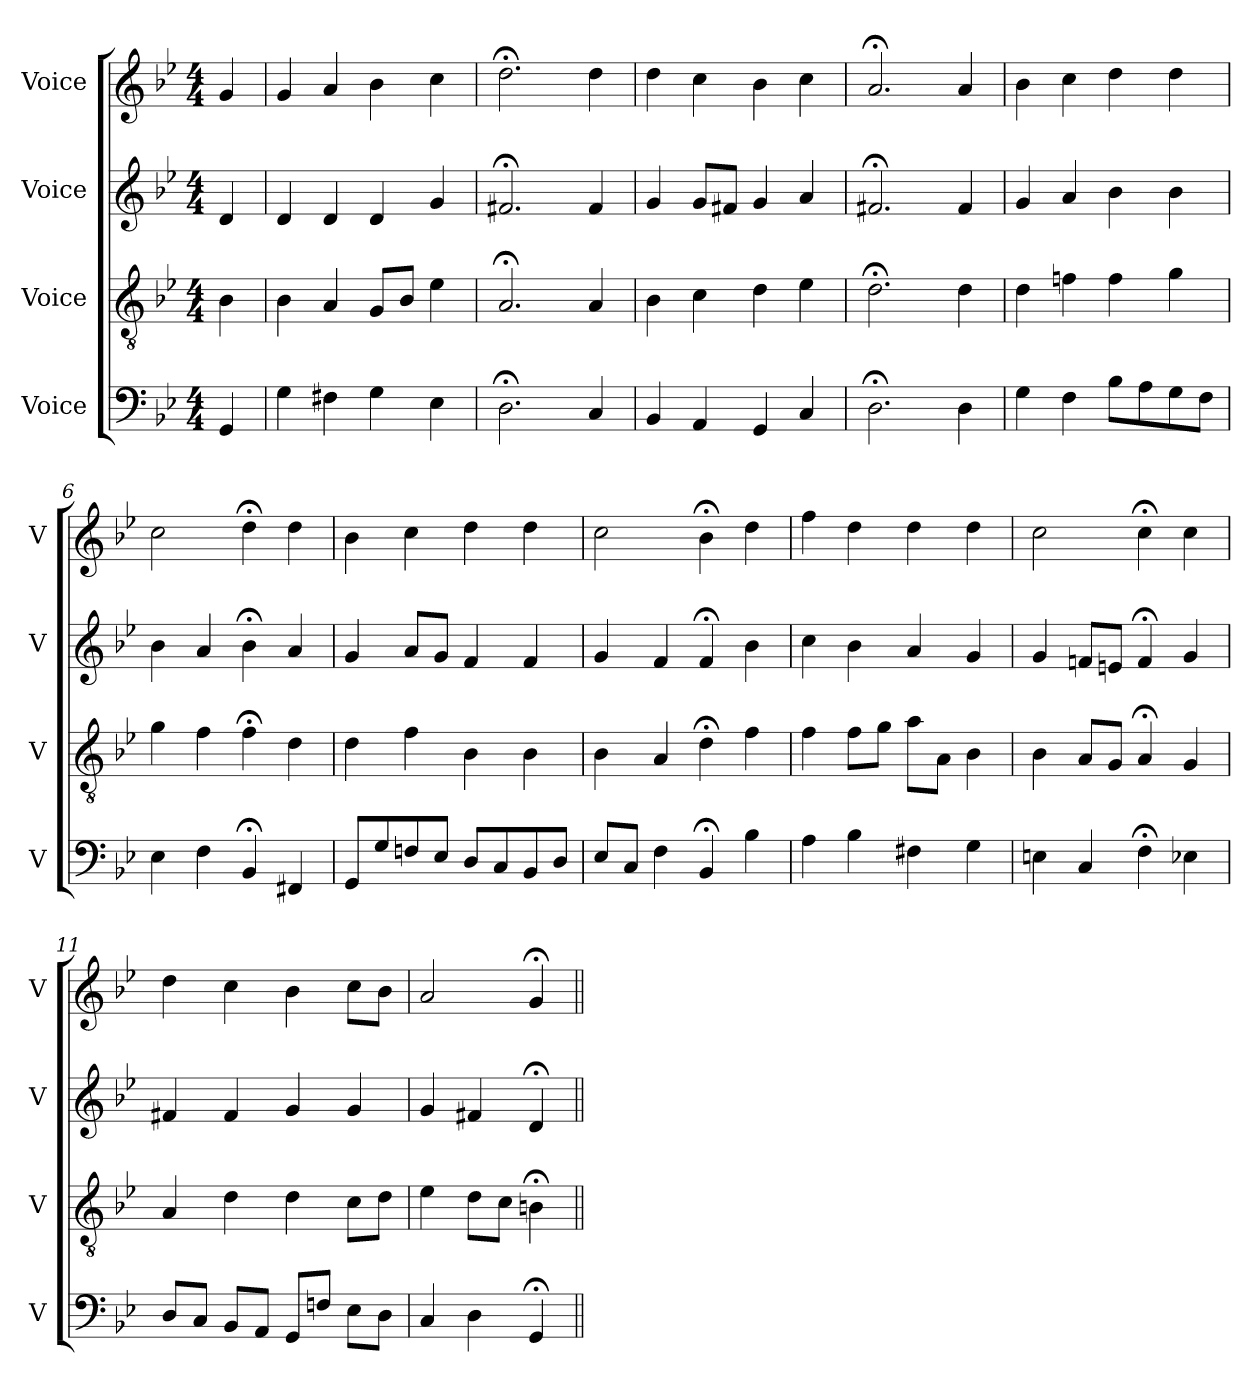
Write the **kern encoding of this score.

**kern	**kern	**kern	**kern
*part4	*part3	*part2	*part1
*staff4	*staff3	*staff2	*staff1
*I"Voice	*I"Voice	*I"Voice	*I"Voice
*I'V	*I'V	*I'V	*I'V
*clefF4	*clefGv2	*clefG2	*clefG2
*k[b-e-]	*k[b-e-]	*k[b-e-]	*k[b-e-]
*M4/4	*M4/4	*M4/4	*M4/4
=	=	=	=
4GG/	4B-\	4d/	4g/
=1	=1	=1	=1
4G\	4B-\	4d/	4g/
4F#X\	4A/	4d/	4a/
4G\	8G/L	4d/	4b-\
.	8B-/J	.	.
4E-\	4e-\	4g/	4cc\
=2	=2	=2	=2
2.D;<\	2.A;</	2.f#X;</	2.dd;<\
4C/	4A/	4f#/	4dd\
=3	=3	=3	=3
4BB-/	4B-\	4g/	4dd\
4AA/	4c\	8g/L	4cc\
.	.	8f#X/J	.
4GG/	4d\	4g/	4b-\
4C/	4e-\	4a/	4cc\
=4	=4	=4	=4
2.D;<\	2.d;<\	2.f#X;</	2.a;</
4D\	4d\	4f#/	4a/
=5	=5	=5	=5
4G\	4d\	4g/	4b-\
4F\	4fn\	4a/	4cc\
8B-\L	4f\	4b-\	4dd\
8A\	.	.	.
8G\	4g\	4b-\	4dd\
8F\J	.	.	.
=6	=6	=6	=6
4E-\	4g\	4b-\	2cc\
4F\	4f\	4a/	.
4BB-;</	4f;<\	4b-;<\	4dd;<\
4FF#X/	4d\	4a/	4dd\
=7	=7	=7	=7
8GG/L	4d\	4g/	4b-\
8G/	.	.	.
8Fn/	4f\	8a/L	4cc\
8E-/J	.	8g/J	.
8D/L	4B-\	4f/	4dd\
8C/	.	.	.
8BB-/	4B-\	4f/	4dd\
8D/J	.	.	.
!!LO:LB:g=z
=8	=8	=8	=8
8E-/L	4B-\	4g/	2cc\
8C/J	.	.	.
4F\	4A/	4f/	.
4BB-;</	4d;<\	4f;</	4b-;<\
4B-\	4f\	4b-\	4dd\
=9	=9	=9	=9
4A\	4f\	4cc\	4ff\
4B-\	8f\L	4b-\	4dd\
.	8g\J	.	.
4F#X\	8a\L	4a/	4dd\
.	8A\J	.	.
4G\	4B-\	4g/	4dd\
=10	=10	=10	=10
4En\	4B-\	4g/	2cc\
4C/	8A/L	8fn/L	.
.	8G/J	8en/J	.
4F;<\	4A;</	4f;</	4cc;<\
4E-X\	4G/	4g/	4cc\
=11	=11	=11	=11
8D/L	4A/	4f#X/	4dd\
8C/J	.	.	.
8BB-/L	4d\	4f#/	4cc\
8AA/J	.	.	.
8GG/L	4d\	4g/	4b-\
8Fn/J	.	.	.
8E-\L	8c\L	4g/	8cc\L
8D\J	8d\J	.	8b-\J
=12	=12	=12	=12
4C/	4e-\	4g/	2a/
4D\	8d\L	4f#X/	.
.	8c\J	.	.
4GG;</	4Bn;<\	4d;</	4g;</
=||	=||	=||	=||
*-	*-	*-	*-
